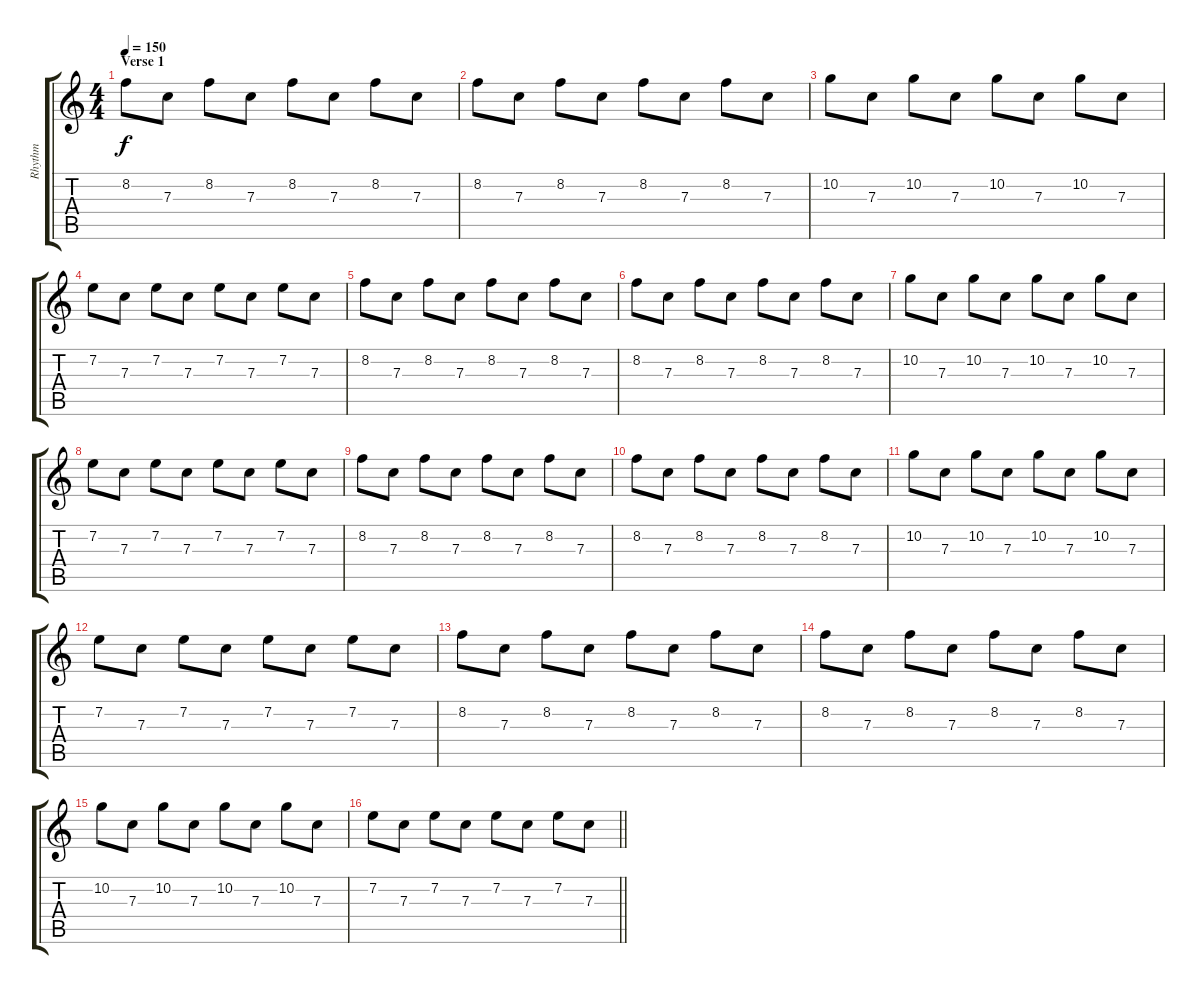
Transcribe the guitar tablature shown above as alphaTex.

\track ("Rhythm" "Rhythm") {instrument distortionguitar}
\staff {score tabs}
\tuning (D4 A3 F3 C3 G2 C2) {hide}
\ts (4 4)
\section ("" "Verse 1")
\tempo 150
\clef g2
\ks c
8.2.8{dy f} 7.3.8 8.2.8 7.3.8 8.2.8 7.3.8 8.2.8 7.3.8 |
8.2.8 7.3.8 8.2.8 7.3.8 8.2.8 7.3.8 8.2.8 7.3.8 |
10.2.8 7.3.8 10.2.8 7.3.8 10.2.8 7.3.8 10.2.8 7.3.8 |
7.2.8 7.3.8 7.2.8 7.3.8 7.2.8 7.3.8 7.2.8 7.3.8 |
8.2.8 7.3.8 8.2.8 7.3.8 8.2.8 7.3.8 8.2.8 7.3.8 |
8.2.8 7.3.8 8.2.8 7.3.8 8.2.8 7.3.8 8.2.8 7.3.8 |
10.2.8 7.3.8 10.2.8 7.3.8 10.2.8 7.3.8 10.2.8 7.3.8 |
7.2.8 7.3.8 7.2.8 7.3.8 7.2.8 7.3.8 7.2.8 7.3.8 |
8.2.8 7.3.8 8.2.8 7.3.8 8.2.8 7.3.8 8.2.8 7.3.8 |
8.2.8 7.3.8 8.2.8 7.3.8 8.2.8 7.3.8 8.2.8 7.3.8 |
10.2.8 7.3.8 10.2.8 7.3.8 10.2.8 7.3.8 10.2.8 7.3.8 |
7.2.8 7.3.8 7.2.8 7.3.8 7.2.8 7.3.8 7.2.8 7.3.8 |
8.2.8 7.3.8 8.2.8 7.3.8 8.2.8 7.3.8 8.2.8 7.3.8 |
8.2.8 7.3.8 8.2.8 7.3.8 8.2.8 7.3.8 8.2.8 7.3.8 |
10.2.8 7.3.8 10.2.8 7.3.8 10.2.8 7.3.8 10.2.8 7.3.8 |
\barLineRight lightlight
7.2.8 7.3.8 7.2.8 7.3.8 7.2.8 7.3.8 7.2.8 7.3.8
